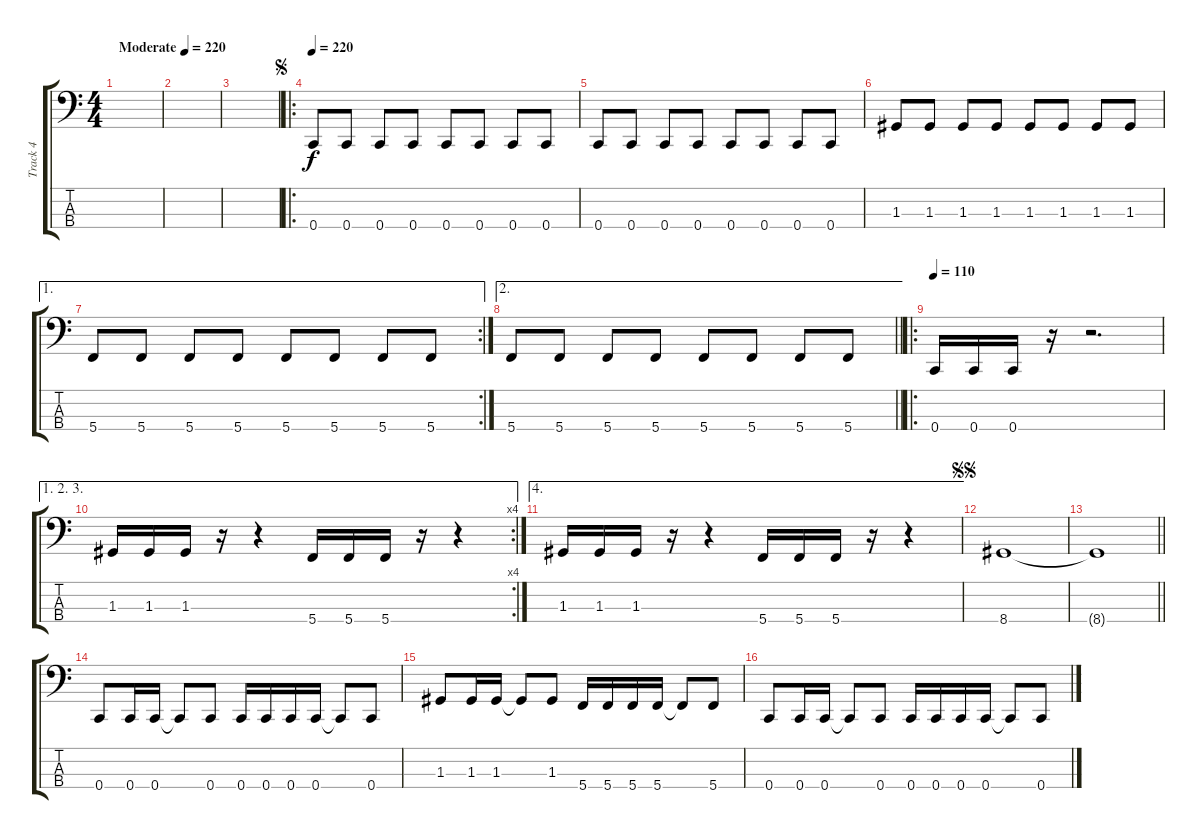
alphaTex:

\track ("Track 4" "Track 4") {instrument electricbassfinger}
\staff {score tabs}
\tuning (F2 C2 G1 C1) {hide}
\ts (4 4)
\tempo (220 "Moderate")
\clef f4
\ks c
|
|
|
\ro
\jump segno
\tempo 220
0.4.8 0.4.8 0.4.8 0.4.8 0.4.8 0.4.8 0.4.8 0.4.8 |
0.4.8 0.4.8 0.4.8 0.4.8 0.4.8 0.4.8 0.4.8 0.4.8 |
1.3.8 1.3.8 1.3.8 1.3.8 1.3.8 1.3.8 1.3.8 1.3.8 |
\ae 1
\rc 2
5.4.8 5.4.8 5.4.8 5.4.8 5.4.8 5.4.8 5.4.8 5.4.8 |
\ae 2
\barLineRight lightlight
5.4.8 5.4.8 5.4.8 5.4.8 5.4.8 5.4.8 5.4.8 5.4.8 |
\ro
\tempo 110
0.4.16 0.4.16 0.4.16 r.16 r.2{d} |
\ae (1 2 3)
\rc 4
1.3.16 1.3.16 1.3.16 r.16 r.4 5.4.16 5.4.16 5.4.16 r.16 r.4 |
\ae 4
1.3.16 1.3.16 1.3.16 r.16 r.4 5.4.16 5.4.16 5.4.16 r.16 r.4 |
\jump segnosegno
8.4.1 |
\barLineRight lightlight
8.4{t}.1 |
0.4.8 0.4.16 0.4.16 0.4{t}.8 0.4.8 0.4.16 0.4.16 0.4.16 0.4.16 0.4{t}.8 0.4.8 |
1.3.8 1.3.16 1.3.16 1.3{t}.8 1.3.8 5.4.16 5.4.16 5.4.16 5.4.16 5.4{t}.8 5.4.8 |
0.4.8 0.4.16 0.4.16 0.4{t}.8 0.4.8 0.4.16 0.4.16 0.4.16 0.4.16 0.4{t}.8 0.4.8
